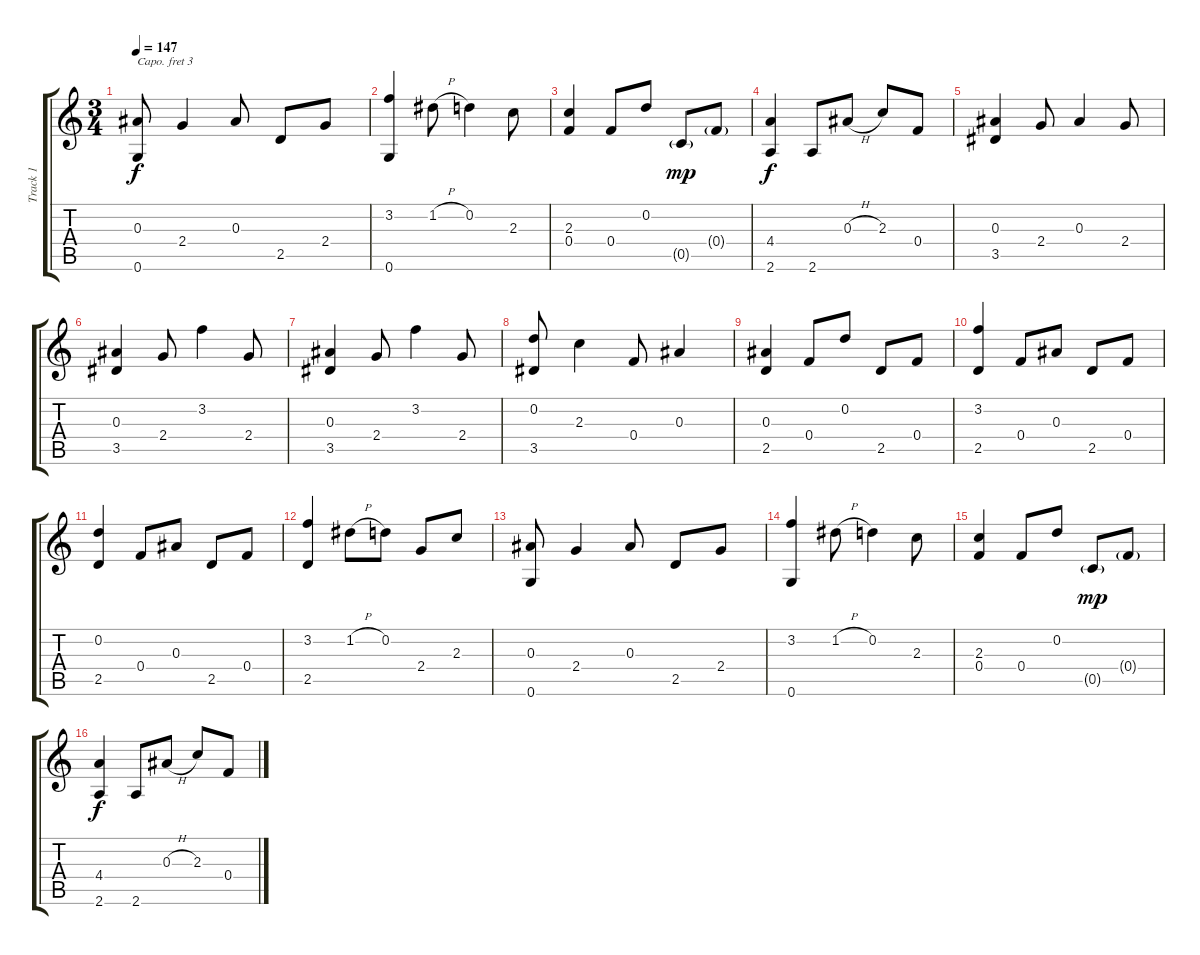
\track ("Track 1" "Track 1") {instrument acousticguitarsteel}
\staff {score tabs}
\capo 3
\tuning (E4 B3 G3 D3 A2 E2) {hide}
\ts (3 4)
\tempo 147
\clef g2
\ks c
(0.3 0.6).8{dy f} 2.4.4 0.3.8 2.5.8 2.4.8 |
(3.2 0.6).4 1.2{h}.8 0.2.4 2.3.8 |
(2.3 0.4).4 0.4.8 0.2.8 0.5{g}.8{dy mp} 0.4{g}.8 |
(4.4 2.6).4{dy f} 2.6.8 0.3{h}.8 2.3.8 0.4.8 |
(0.3 3.5).4 2.4.8 0.3.4 2.4.8 |
(0.3 3.5).4 2.4.8 3.2.4 2.4.8 |
(0.3 3.5).4 2.4.8 3.2.4 2.4.8 |
(0.2 3.5).8 2.3.4 0.4.8 0.3.4 |
(0.3 2.5).4 0.4.8 0.2.8 2.5.8 0.4.8 |
(3.2 2.5).4 0.4.8 0.3.8 2.5.8 0.4.8 |
(0.2 2.5).4 0.4.8 0.3.8 2.5.8 0.4.8 |
(3.2 2.5).4 1.2{h}.8 0.2.8 2.4.8 2.3.8 |
(0.3 0.6).8 2.4.4 0.3.8 2.5.8 2.4.8 |
(3.2 0.6).4 1.2{h}.8 0.2.4 2.3.8 |
(2.3 0.4).4 0.4.8 0.2.8 0.5{g}.8{dy mp} 0.4{g}.8 |
(4.4 2.6).4{dy f} 2.6.8 0.3{h}.8 2.3.8 0.4.8
